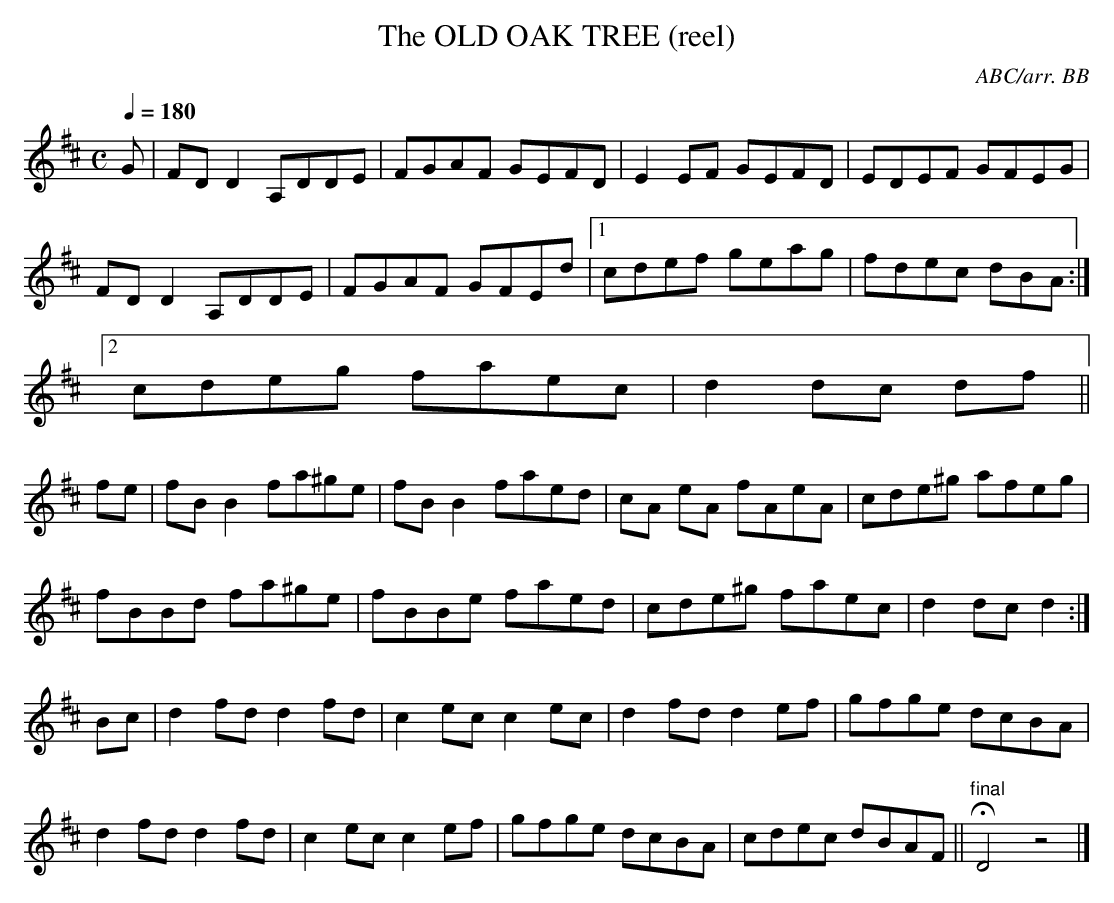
X:1
T:OLD OAK TREE (reel), The
C:ABC/arr. BB
L:1/8
M:C
Q:1/4=180
K:D
G|FDD2 A,DDE|FGAF GEFD|E2EF GEFD|EDEF GFEG|
FDD2 A,DDE|FGAF GFEd|1 cdef geag|fdec dBA:|
[2 cdeg faec|d2dc df||
fe|fBB2 fa^ge|fBB2 faed|cA eA fAeA|cde^g afeg|
fBBd fa^ge|fBBe faed|cde^g faec|d2dc d2:|
Bc|d2fd d2fd|c2ec c2ec|d2fd d2ef|gfge dcBA|
d2fd d2fd|c2ec c2ef|gfge dcBA|cdec dBAF||"final"HD4z4|]
